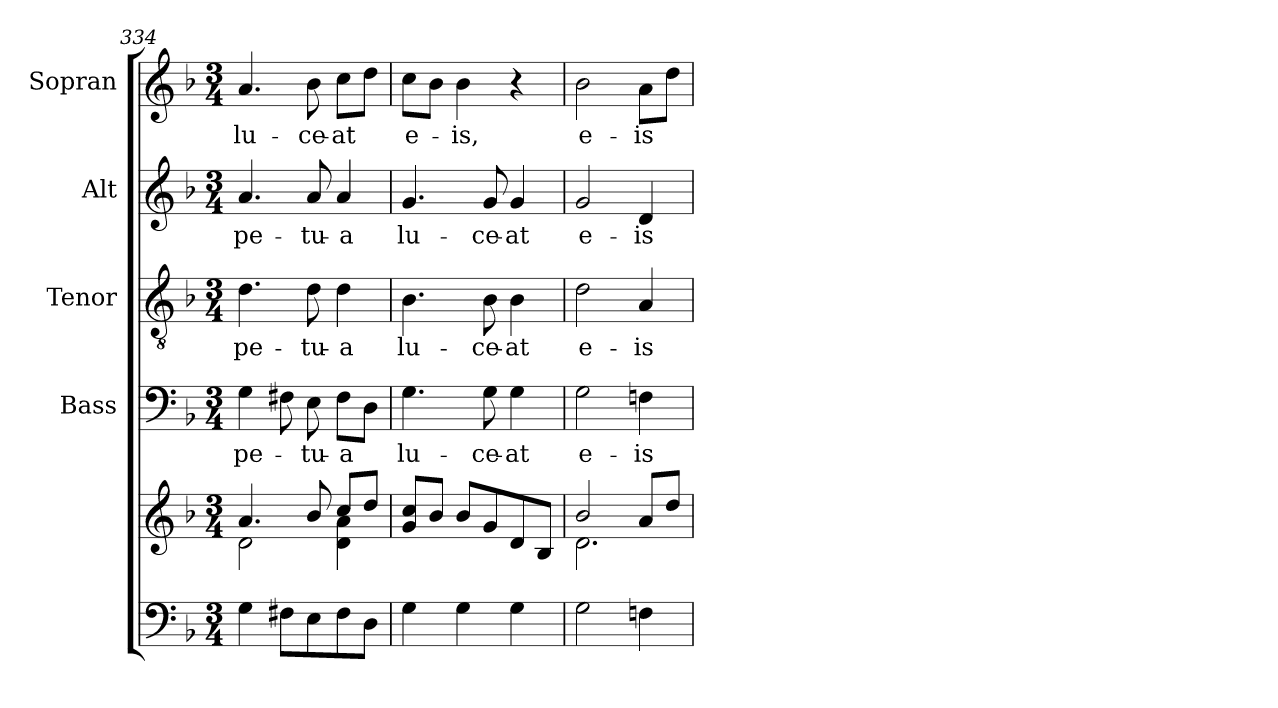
**kern	**kern	**kern	**text	**kern	**text	**kern	**text	**kern	**text
*part5	*part5	*part4	*part4	*part3	*part3	*part2	*part2	*part1	*part1
*staff6	*staff5	*staff4	*staff4	*staff3	*staff3	*staff2	*staff2	*staff1	*staff1
*	*	*I"Bass	*	*I"Tenor	*	*I"Alt	*	*I"Sopran	*
*	*	*I'B.	*	*I'T.	*	*I'A.	*	*I'S.	*
*clefF4	*clefG2	*clefF4	*	*clefGv2	*	*clefG2	*	*clefG2	*
*k[b-]	*k[b-]	*k[b-]	*	*k[b-]	*	*k[b-]	*	*k[b-]	*
*F:	*F:	*F:	*	*F:	*	*F:	*	*F:	*
*M3/4	*M3/4	*M3/4	*	*M3/4	*	*M3/4	*	*M3/4	*
=334	=334	=334	=334	=334	=334	=334	=334	=334	=334
*	*^	*	*	*	*	*	*	*	*
!	!	!	!	!LO:LY:b	!	!LO:LY:b	!	!LO:LY:b	!	!LO:LY:b
4G\	4.a/	2d\	4G\	-pe-	4.d\	-pe-	4.a/	-pe-	4.a/	lu-
8F#X\L	.	.	8F#X\	.	.	.	.	.	.	.
!	!	!	!	!LO:LY:b	!	!LO:LY:b	!	!LO:LY:b	!	!LO:LY:b
8E\	8b-/	.	8E\	-tu-	8d\	-tu-	8a/	-tu-	8b-\	-ce-
!	!	!	!	!LO:LY:b	!	!LO:LY:b	!	!LO:LY:b	!	!LO:LY:b
8F#\	8cc/L	4d\ 4a\	8F#\L	-a	4d\	-a	4a/	-a	8cc\L	-at
8D\J	8dd/J	.	8D\J	.	.	.	.	.	8dd\J	.
*	*v	*v	*	*	*	*	*	*	*	*
=335	=335	=335	=335	=335	=335	=335	=335	=335	=335
!	!	!	!LO:LY:b	!	!LO:LY:b	!	!LO:LY:b	!	!LO:LY:b
4G\	8g/ 8cc/L	4.G\	lu-	4.B-\	lu-	4.g/	lu-	8cc\L	e-
.	8b-/J	.	.	.	.	.	.	8b-\J	.
!	!	!	!	!	!	!	!	!	!LO:LY:b
4G\	8b-/L	.	.	.	.	.	.	4b-\	-is,
!	!	!	!LO:LY:b	!	!LO:LY:b	!	!LO:LY:b	!	!
.	8g/	8G\	-ce-	8B-\	-ce-	8g/	-ce-	.	.
!	!	!	!LO:LY:b	!	!LO:LY:b	!	!LO:LY:b	!	!
4G\	8d/	4G\	-at	4B-\	-at	4g/	-at	4r	.
.	8B-/J	.	.	.	.	.	.	.	.
=336	=336	=336	=336	=336	=336	=336	=336	=336	=336
*	*^	*	*	*	*	*	*	*	*
!	!	!	!	!LO:LY:b	!	!LO:LY:b	!	!LO:LY:b	!	!LO:LY:b
2G\	2b-/	2.d\	2G\	e-	2d\	e-	2g/	e-	2b-\	e-
!	!	!	!	!LO:LY:b	!	!LO:LY:b	!	!LO:LY:b	!	!LO:LY:b
4Fn\	8a/L	.	4Fn\	-is	4A/	-is	4d/	-is	8a\L	-is
.	8dd/J	.	.	.	.	.	.	.	8dd\J	.
*	*v	*v	*	*	*	*	*	*	*	*
=	=	=	=	=	=	=	=	=	=
*-	*-	*-	*-	*-	*-	*-	*-	*-	*-
